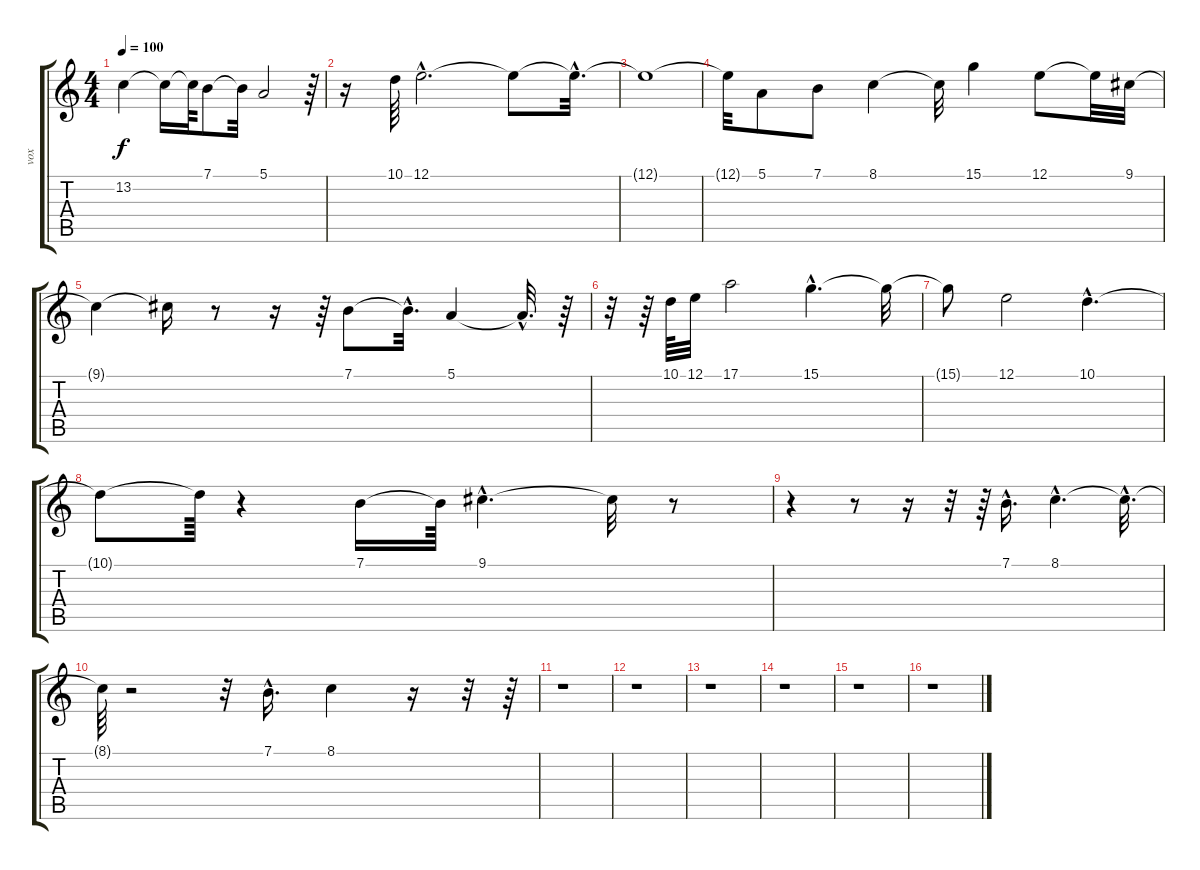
\track ("vox" "vox") {instrument lead7fifths}
\staff {score tabs}
\tuning (E4 B3 G3 D3 A2 E2) {hide}
\ts (4 4)
\tempo 100
\clef g2
\ks c
13.2{t}.4{dy f} 13.2{t}.16 13.2{t}.64 7.1.8 7.1{t}.32 5.1.2 r.64 |
r.16 10.1.64 12.1{hac}.2{d} 12.1{t}.8 12.1{hac t}.32{d} |
12.1{t}.1 |
12.1{t}.32 5.1.8 7.1.8 8.1.4 8.1{t}.32 15.1.4 12.1.8 12.1{t}.32 9.1.32 |
9.1{t}.4 9.1{t}.16 r.8 r.16 r.64 7.1.8 7.1{hac t}.32{d} 5.1.4 5.1{hac t}.32{d} r.64 |
r.32 r.64 10.1.64 12.1.32 17.1.2 15.1{hac}.4{d} 15.1{t}.32 |
15.1{t}.8 12.1.2 10.1{hac}.4{d} |
10.1{t}.8 10.1{t}.64 r.4 7.1.16 7.1{t}.64 9.1{hac}.4{d} 9.1{t}.32 r.8 |
r.4 r.8 r.16 r.32 r.64 7.1{hac}.16{d} 8.1{hac}.4{d} 8.1{hac t}.32{d} |
8.1{t}.64 r.2 r.32 7.1{hac}.16{d} 8.1.4 r.16 r.32 r.64 |
r.1 |
r.1 |
r.1 |
r.1 |
r.1 |
r.1
